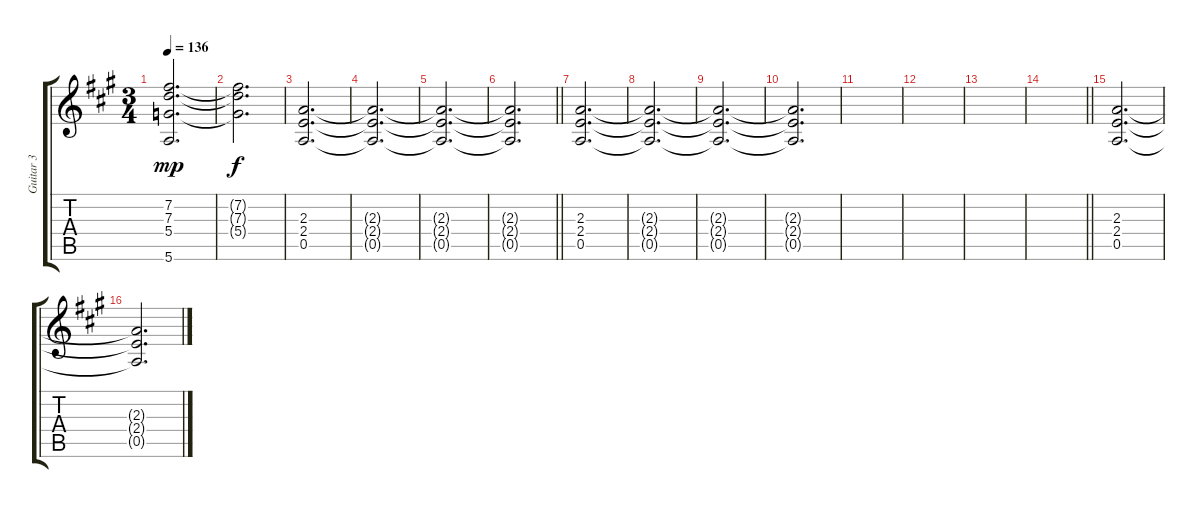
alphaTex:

\track ("Guitar 3" "Guitar 3") {instrument distortionguitar}
\staff {score tabs}
\tuning (E4 B3 G3 D3 A2 E2) {hide}
\ts (3 4)
\tempo 136
\clef g2
\ks a
(7.2 7.3 5.4 5.6).2{d dy mp} |
(7.2{t} 7.3{t} 5.4{t}).2{d dy f} |
(2.3 2.4 0.5).2{d} |
(2.3{t} 2.4{t} 0.5{t}).2{d} |
(2.3{t} 2.4{t} 0.5{t}).2{d} |
\barLineRight lightlight
(2.3{t} 2.4{t} 0.5{t}).2{d} |
(2.3 2.4 0.5).2{d} |
(2.3{t} 2.4{t} 0.5{t}).2{d} |
(2.3{t} 2.4{t} 0.5{t}).2{d} |
(2.3{t} 2.4{t} 0.5{t}).2{d} |
|
|
|
\barLineRight lightlight
|
(2.3 2.4 0.5).2{d} |
(2.3{t} 2.4{t} 0.5{t}).2{d}
